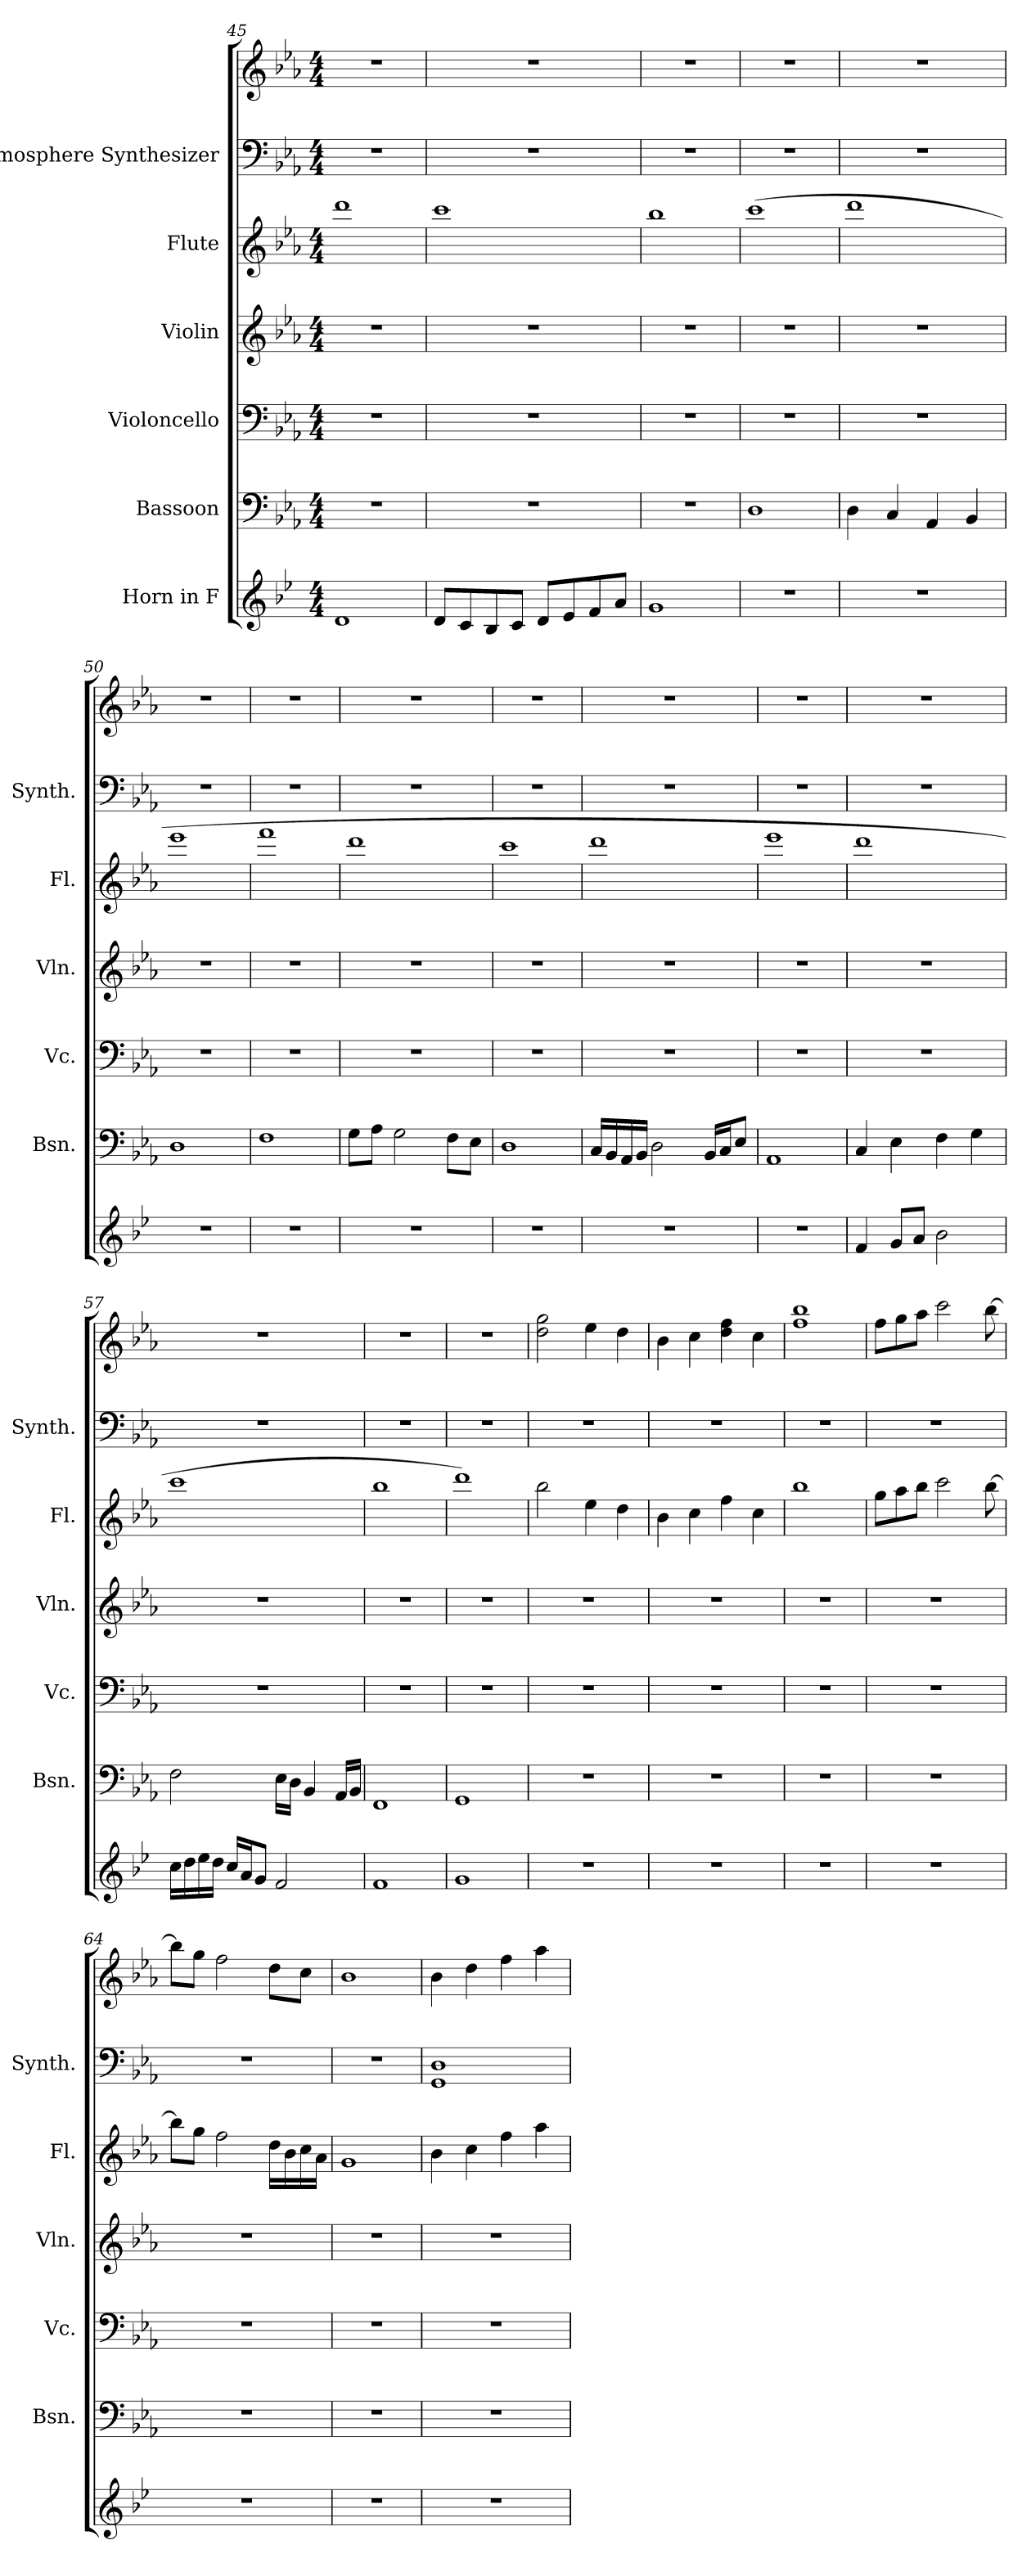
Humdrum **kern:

**kern	**kern	**kern	**kern	**kern	**kern	**kern
*part6	*part5	*part4	*part3	*part2	*part1	*part1
*staff7	*staff6	*staff5	*staff4	*staff3	*staff2	*staff1
*I"Horn in F	*I"Bassoon	*I"Violoncello	*I"Violin	*I"Flute	*I"Atmosphere Synthesizer	*
*	*I'Bsn.	*I'Vc.	*I'Vln.	*I'Fl.	*I'Synth.	*
*clefG2	*clefF4	*clefF4	*clefG2	*clefG2	*clefF4	*clefG2
*ITrd4c7	*	*	*	*	*	*
*k[b-e-a-]	*k[b-e-a-]	*k[b-e-a-]	*k[b-e-a-]	*k[b-e-a-]	*k[b-e-a-]	*k[b-e-a-]
*M4/4	*M4/4	*M4/4	*M4/4	*M4/4	*M4/4	*M4/4
=45	=45	=45	=45	=45	=45	=45
1G	1r	1r	1r	1ddd	1r	1r
!!LO:PB:g=z
=46	=46	=46	=46	=46	=46	=46
8G/L	1r	1r	1r	1ccc	1r	1r
8F/	.	.	.	.	.	.
8E-/	.	.	.	.	.	.
8F/J	.	.	.	.	.	.
8G/L	.	.	.	.	.	.
8A-/	.	.	.	.	.	.
8B-/	.	.	.	.	.	.
8d/J	.	.	.	.	.	.
=47	=47	=47	=47	=47	=47	=47
1c	1r	1r	1r	1bb-	1r	1r
=48	=48	=48	=48	=48	=48	=48
1r	1D	1r	1r	(1ccc	1r	1r
=49	=49	=49	=49	=49	=49	=49
1r	4D\	1r	1r	1ddd	1r	1r
.	4C/	.	.	.	.	.
.	4AA-/	.	.	.	.	.
.	4BB-/	.	.	.	.	.
=50	=50	=50	=50	=50	=50	=50
1r	1D	1r	1r	1eee-	1r	1r
=51	=51	=51	=51	=51	=51	=51
1r	1F	1r	1r	1fff	1r	1r
=52	=52	=52	=52	=52	=52	=52
1r	8G\L	1r	1r	1ddd	1r	1r
.	8A-\J	.	.	.	.	.
.	2G\	.	.	.	.	.
.	8F\L	.	.	.	.	.
.	8E-\J	.	.	.	.	.
=53	=53	=53	=53	=53	=53	=53
1r	1D	1r	1r	1ccc	1r	1r
=54	=54	=54	=54	=54	=54	=54
1r	16C/LL	1r	1r	1ddd	1r	1r
.	16BB-/	.	.	.	.	.
.	16AA-/	.	.	.	.	.
.	16BB-/JJ	.	.	.	.	.
.	2D\	.	.	.	.	.
.	16BB-/LL	.	.	.	.	.
.	16C/J	.	.	.	.	.
.	8E-/J	.	.	.	.	.
!!LO:PB:g=z
=55	=55	=55	=55	=55	=55	=55
1r	1AA-	1r	1r	1eee-	1r	1r
=56	=56	=56	=56	=56	=56	=56
4B-/	4C/	1r	1r	1ddd	1r	1r
8c/L	4E-\	.	.	.	.	.
8d/J	.	.	.	.	.	.
2e-\	4F\	.	.	.	.	.
.	4G\	.	.	.	.	.
=57	=57	=57	=57	=57	=57	=57
16f\LL	2F\	1r	1r	1ccc	1r	1r
16g\	.	.	.	.	.	.
16a-\	.	.	.	.	.	.
16g\JJ	.	.	.	.	.	.
16f/LL	.	.	.	.	.	.
16d/J	.	.	.	.	.	.
8c/J	.	.	.	.	.	.
2B-/	16E-\LL	.	.	.	.	.
.	16D\JJ	.	.	.	.	.
.	4BB-/	.	.	.	.	.
.	16AA-/LL	.	.	.	.	.
.	16BB-/JJ	.	.	.	.	.
=58	=58	=58	=58	=58	=58	=58
1B-	1FF	1r	1r	1bb-	1r	1r
=59	=59	=59	=59	=59	=59	=59
1c	1GG	1r	1r	1ddd)	1r	1r
=60	=60	=60	=60	=60	=60	=60
1r	1r	1r	1r	2bb-\	1r	2dd\ 2gg\
.	.	.	.	4ee-\	.	4ee-\
.	.	.	.	4dd\	.	4dd\
=61	=61	=61	=61	=61	=61	=61
1r	1r	1r	1r	4b-\	1r	4b-\
.	.	.	.	4cc\	.	4cc\
.	.	.	.	4ff\	.	4dd\ 4ff\
.	.	.	.	4cc\	.	4cc\
=62	=62	=62	=62	=62	=62	=62
1r	1r	1r	1r	1bb-	1r	1ff 1bb-
!!LO:PB:g=z
=63	=63	=63	=63	=63	=63	=63
1r	1r	1r	1r	8gg\L	1r	8ff\L
.	.	.	.	8aa-\	.	8gg\
.	.	.	.	8bb-\J	.	8aa-\J
.	.	.	.	2ccc\	.	2ccc\
.	.	.	.	[8bb-\	.	[8bb-\
=64	=64	=64	=64	=64	=64	=64
1r	1r	1r	1r	8bb-\L]	1r	8bb-\L]
.	.	.	.	8gg\J	.	8gg\J
.	.	.	.	2ff\	.	2ff\
.	.	.	.	16dd\LL	.	8dd\L
.	.	.	.	16b-\	.	.
.	.	.	.	16cc\	.	8cc\J
.	.	.	.	16a-\JJ	.	.
=65	=65	=65	=65	=65	=65	=65
1r	1r	1r	1r	1g	1r	1b-
=66	=66	=66	=66	=66	=66	=66
1r	1r	1r	1r	4b-\	1GG 1D	4b-\
.	.	.	.	4cc\	.	4dd\
.	.	.	.	4ff\	.	4ff\
.	.	.	.	4aa-\	.	4aa-\
=	=	=	=	=	=	=
*-	*-	*-	*-	*-	*-	*-
